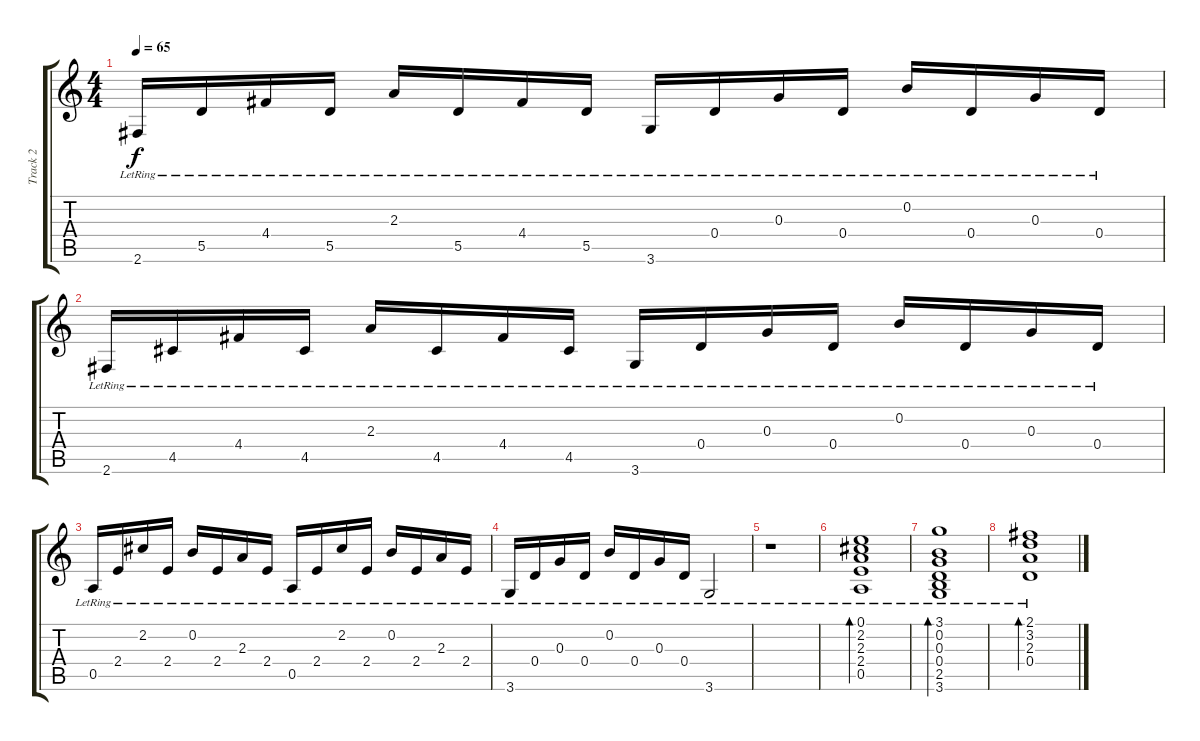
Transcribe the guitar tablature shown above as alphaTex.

\track ("Track 2" "Track 2") {instrument acousticguitarsteel}
\staff {score tabs}
\tuning (E4 B3 G3 D3 A2 E2) {hide}
\ts (4 4)
\tempo 65
\clef g2
\ks c
2.6{lr}.16{dy f} 5.5{lr}.16 4.4{lr}.16 5.5{lr}.16 2.3{lr}.16 5.5{lr}.16 4.4{lr}.16 5.5{lr}.16 3.6{lr}.16 0.4{lr}.16 0.3{lr}.16 0.4{lr}.16 0.2{lr}.16 0.4{lr}.16 0.3{lr}.16 0.4{lr}.16 |
2.6{lr}.16 4.5{lr}.16 4.4{lr}.16 4.5{lr}.16 2.3{lr}.16 4.5{lr}.16 4.4{lr}.16 4.5{lr}.16 3.6{lr}.16 0.4{lr}.16 0.3{lr}.16 0.4{lr}.16 0.2{lr}.16 0.4{lr}.16 0.3{lr}.16 0.4{lr}.16 |
0.5{lr}.16 2.4{lr}.16 2.2{lr}.16 2.4{lr}.16 0.2{lr}.16 2.4{lr}.16 2.3{lr}.16 2.4{lr}.16 0.5{lr}.16 2.4{lr}.16 2.2{lr}.16 2.4{lr}.16 0.2{lr}.16 2.4{lr}.16 2.3{lr}.16 2.4{lr}.16 |
3.6{lr}.16 0.4{lr}.16 0.3{lr}.16 0.4{lr}.16 0.2{lr}.16 0.4{lr}.16 0.3{lr}.16 0.4{lr}.16 3.6{lr}.2 |
r.1 |
(0.1{lr} 2.2{lr} 2.3{lr} 2.4{lr} 0.5{lr}).1{bd 60} |
(3.1{lr} 0.2{lr} 0.3{lr} 0.4{lr} 2.5{lr} 3.6{lr}).1{bd 60} |
(2.1{lr} 3.2{lr} 2.3{lr} 0.4{lr}).1{bd 60}
